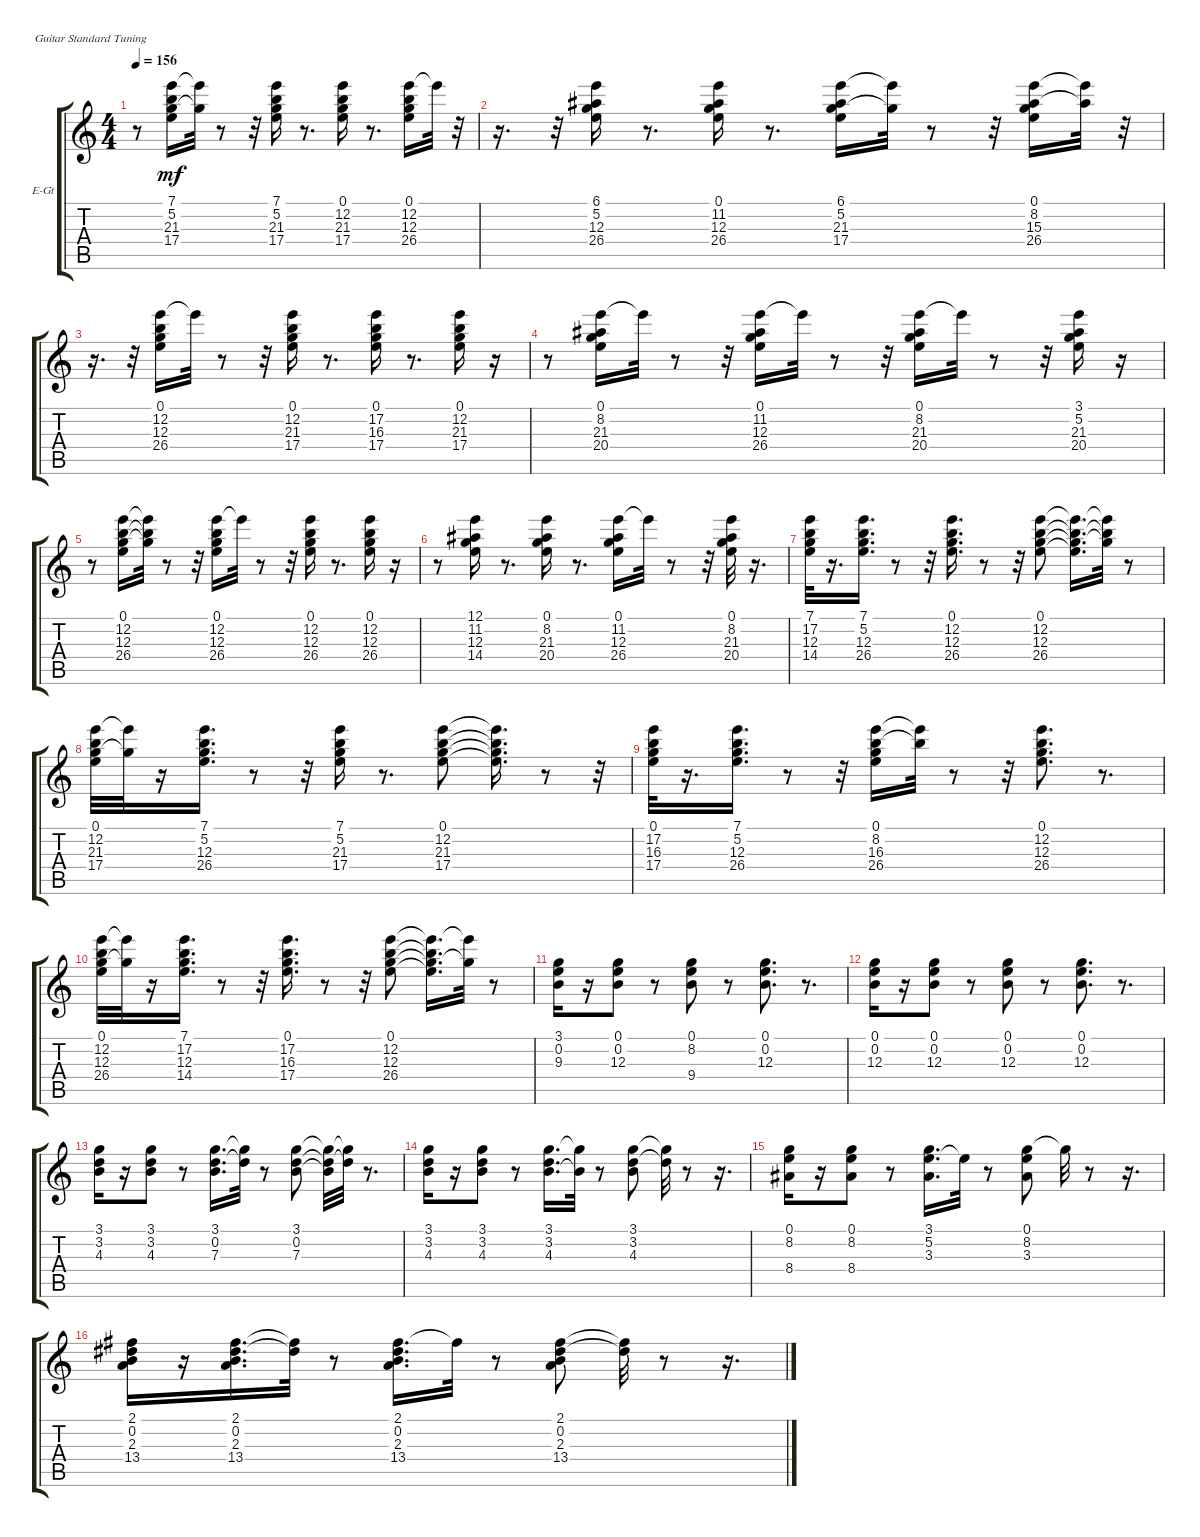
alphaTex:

\defaultSystemsLayout 4
\bracketExtendMode groupsimilarinstruments
\firstSystemTrackNameOrientation horizontal
\otherSystemsTrackNameOrientation horizontal
\track ("Electric Guitar" "E-Gt") {instrument electricguitarclean}
\staff {score tabs}
\tuning (E4 B3 G3 D3 A2 E2)
\ts (4 4)
\tempo 156
\clef g2
\scale
0.5
\ks c
r.8{dy mf} (7.1 5.2 21.3 17.4).16 (21.3{t} 17.4{t}).32 r.8 r.32 (7.1 5.2 21.3 17.4).16 r.8{d} (0.1 12.2 21.3 17.4).16 r.8{d} (0.1 12.2 12.3 26.4).16 26.4{t}.32 r.32 |
\scale
0.5 r.16{d} r.32 (6.1 5.2 12.3 26.4).16 r.8{d} (0.1 11.2 12.3 26.4).16 r.8{d} (6.1 5.2 21.3 17.4).16 (21.3{t} 17.4{t}).32 r.8 r.32 (0.1 8.2 15.3 26.4).16 (15.3{t} 26.4{t}).32 r.32 |
\scale
0.5 r.16{d} r.32 (0.1 12.2 12.3 26.4).16 26.4{t}.32 r.8 r.32 (0.1 12.2 21.3 17.4).16 r.8{d} (0.1 17.2 16.3 17.4).16 r.8{d} (0.1 12.2 21.3 17.4).16 r.16 |
\scale
0.5 r.8 (0.1 8.2 21.3 20.4).16 21.3{t}.32 r.8 r.32 (0.1 11.2 12.3 26.4).16 26.4{t}.32 r.8 r.32 (0.1 8.2 21.3 20.4).16 21.3{t}.32 r.8 r.32 (3.1 5.2 21.3 20.4).16 r.16 |
\scale
0.5 r.8 (0.1 12.2 12.3 26.4).16 (12.2{t} 12.3{t} 26.4{t}).32 r.8 r.32 (0.1 12.2 12.3 26.4).16 26.4{t}.32 r.8 r.32 (0.1 12.2 12.3 26.4).16 r.8{d} (0.1 12.2 12.3 26.4).16 r.16 |
\scale
0.5 r.8 (12.1 11.2 12.3 14.4).16 r.8{d} (0.1 8.2 21.3 20.4).16 r.8{d} (0.1 11.2 12.3 26.4).16 26.4{t}.32 r.8 r.32 (0.1 8.2 21.3 20.4).32 r.16{d} |
\scale
0.5 (7.1 17.2 12.3 14.4).32 r.16{d} (7.1 5.2 12.3 26.4).16{d} r.8 r.32 (0.1 12.2 12.3 26.4).16{d} r.8 r.32 (0.1 12.2 12.3 26.4).8 (0.1{t} 12.2{t} 12.3{t} 26.4{t}).16{d} (12.2{t} 12.3{t} 26.4{t}).32 r.8 |
\scale
0.5 (0.1 12.2 21.3 17.4).32 (21.3{t} 17.4{t}).32 r.16 (7.1 5.2 12.3 26.4).16{d} r.8 r.32 (7.1 5.2 21.3 17.4).16 r.8{d} (0.1 12.2 21.3 17.4).8 (0.1{t} 12.2{t} 21.3{t} 17.4{t}).16{d} r.8 r.32 |
\scale
0.5 (0.1 17.2 16.3 17.4).32 r.16{d} (7.1 5.2 12.3 26.4).16{d} r.8 r.32 (0.1 8.2 16.3 26.4).16 (16.3{t} 26.4{t}).32 r.8 r.32 (0.1 12.2 12.3 26.4).8{d} r.8{d} |
\scale
0.5 (0.1 12.2 12.3 26.4).32 (12.3{t} 26.4{t}).32 r.16 (7.1 17.2 14.4 12.3).16{d} r.8 r.32 (0.1 17.2 16.3 17.4).16{d} r.8 r.32 (0.1 12.2 12.3 26.4).8 (0.1{t} 12.2{t} 12.3{t} 26.4{t}).16{d} (12.3{t} 26.4{t}).32 r.8 |
\scale
0.5 (0.2 3.1 9.3).16 r.16 (0.2 0.1 12.3).8 r.8 (0.1 8.2 9.4).8 r.8 (0.2 0.1 12.3).8{d} r.8{d} |
\scale
0.5 (0.2 0.1 12.3).16 r.16 (0.1 0.2 12.3).8 r.8 (0.2 0.1 12.3).8 r.8 (0.2 0.1 12.3).8{d} r.8{d} |
\scale
0.5 (3.2 4.3 3.1).16 r.16 (3.2 4.3 3.1).8 r.8 (0.2 7.3 3.1).16{d} (7.3{t} 3.1{t}).32 r.8 (0.2 7.3 3.1).8 (0.2{t} 7.3{t} 3.1{t}).32 (7.3{t} 3.1{t}).32 r.8{d} |
\scale
0.5 (3.2 4.3 3.1).16 r.16 (3.2 4.3 3.1).8 r.8 (3.2 4.3 3.1).16{d} (4.3{t} 3.1{t}).32 r.8 (3.2 4.3 3.1).8 (3.2{t} 3.1{t}).32 r.8 r.16{d} |
\scale
0.5 (0.1 8.2 8.4).16 r.16 (0.1 8.2 8.4).8 r.8 (3.3 3.1 5.2).16{d} 5.2{t}.32 r.8 (0.1 3.3 8.2).8 8.2{t}.32 r.8 r.16{d} |
\scale
0.5 (0.2 2.3 13.4 2.1).16 r.16 (0.2 2.3 2.1 13.4).16{d} (2.1{t} 13.4{t}).32 r.8 (0.2 2.3 13.4 2.1).16{d} 2.1{t}.32 r.8 (0.2 2.3 13.4 2.1).8 (13.4{t} 2.1{t}).32 r.8 r.16{d}
